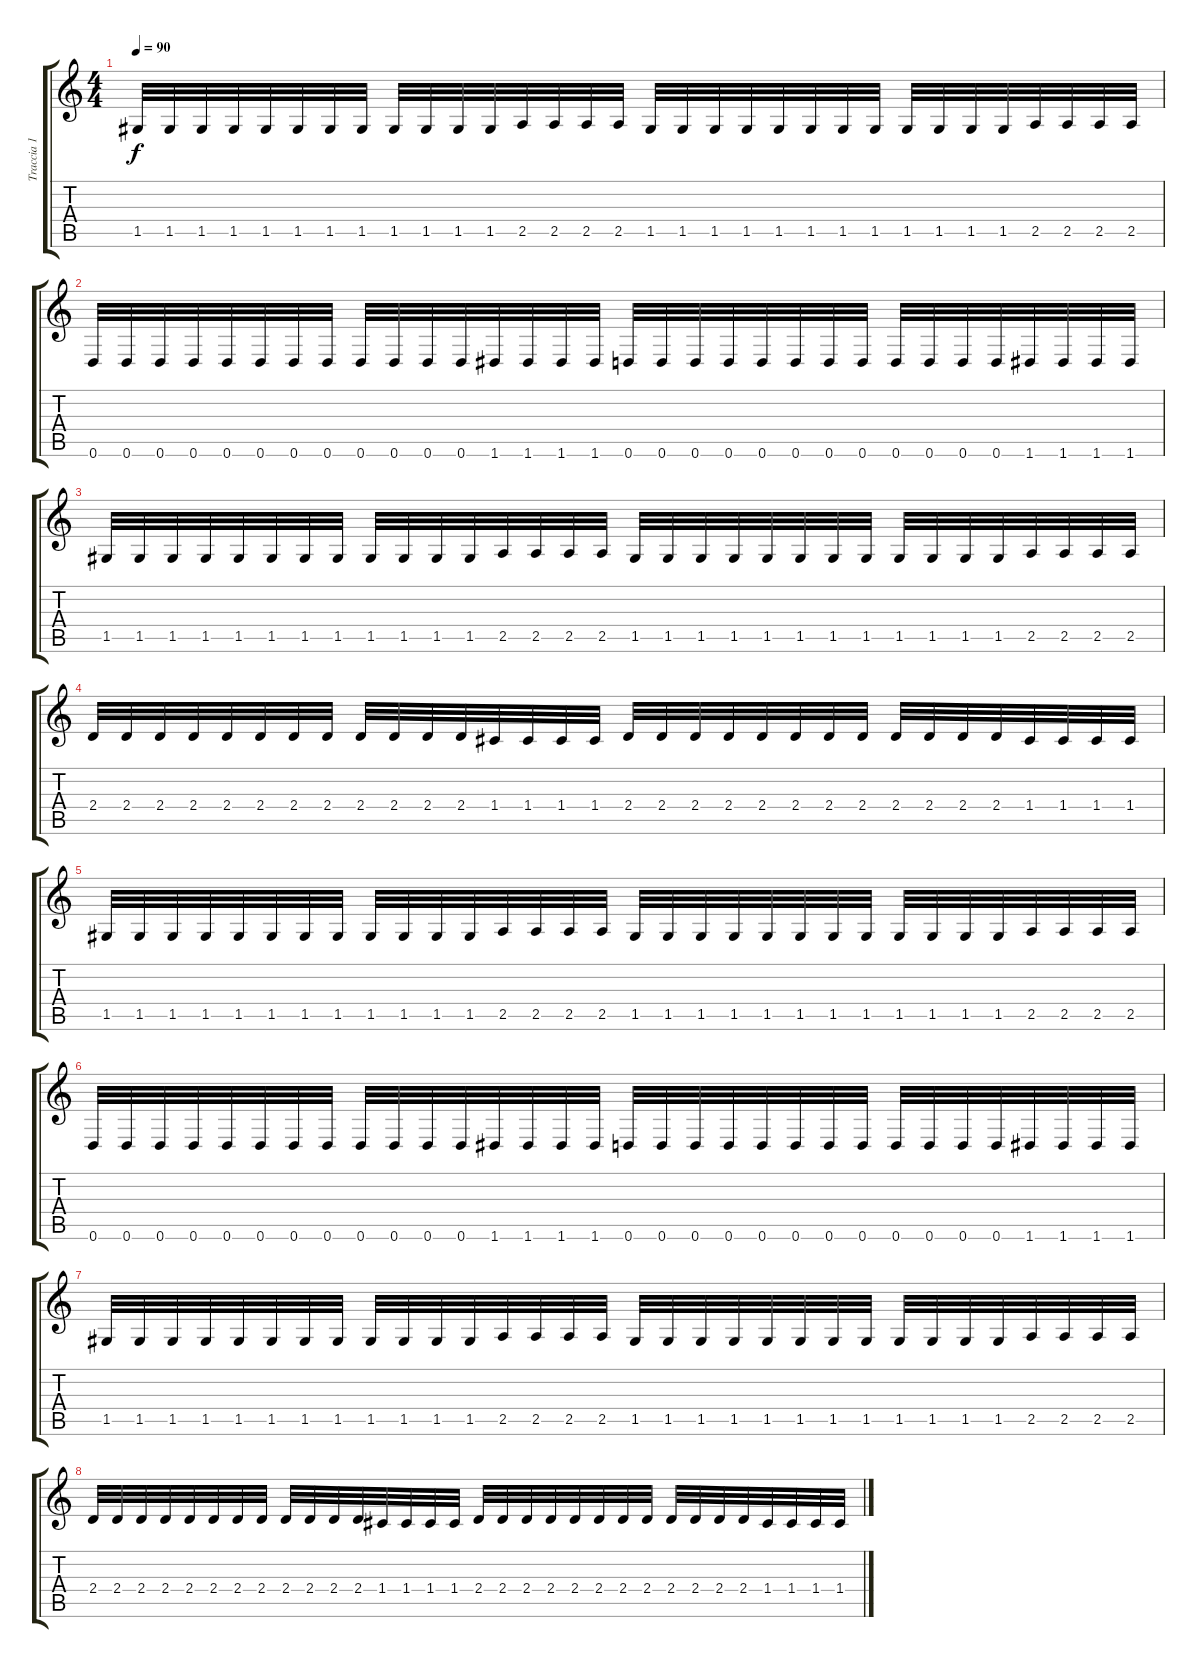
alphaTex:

\track ("Traccia 1" "Traccia 1") {instrument distortionguitar}
\staff {score tabs}
\tuning (D4 A3 F3 C3 G2 D2) {hide}
\ts (4 4)
\tempo 90
\clef g2
\ks c
1.5.32{dy f} 1.5.32 1.5.32 1.5.32 1.5.32 1.5.32 1.5.32 1.5.32 1.5.32 1.5.32 1.5.32 1.5.32 2.5.32 2.5.32 2.5.32 2.5.32 1.5.32 1.5.32 1.5.32 1.5.32 1.5.32 1.5.32 1.5.32 1.5.32 1.5.32 1.5.32 1.5.32 1.5.32 2.5.32 2.5.32 2.5.32 2.5.32 |
0.6.32 0.6.32 0.6.32 0.6.32 0.6.32 0.6.32 0.6.32 0.6.32 0.6.32 0.6.32 0.6.32 0.6.32 1.6.32 1.6.32 1.6.32 1.6.32 0.6.32 0.6.32 0.6.32 0.6.32 0.6.32 0.6.32 0.6.32 0.6.32 0.6.32 0.6.32 0.6.32 0.6.32 1.6.32 1.6.32 1.6.32 1.6.32 |
1.5.32 1.5.32 1.5.32 1.5.32 1.5.32 1.5.32 1.5.32 1.5.32 1.5.32 1.5.32 1.5.32 1.5.32 2.5.32 2.5.32 2.5.32 2.5.32 1.5.32 1.5.32 1.5.32 1.5.32 1.5.32 1.5.32 1.5.32 1.5.32 1.5.32 1.5.32 1.5.32 1.5.32 2.5.32 2.5.32 2.5.32 2.5.32 |
2.4.32 2.4.32 2.4.32 2.4.32 2.4.32 2.4.32 2.4.32 2.4.32 2.4.32 2.4.32 2.4.32 2.4.32 1.4.32 1.4.32 1.4.32 1.4.32 2.4.32 2.4.32 2.4.32 2.4.32 2.4.32 2.4.32 2.4.32 2.4.32 2.4.32 2.4.32 2.4.32 2.4.32 1.4.32 1.4.32 1.4.32 1.4.32 |
1.5.32 1.5.32 1.5.32 1.5.32 1.5.32 1.5.32 1.5.32 1.5.32 1.5.32 1.5.32 1.5.32 1.5.32 2.5.32 2.5.32 2.5.32 2.5.32 1.5.32 1.5.32 1.5.32 1.5.32 1.5.32 1.5.32 1.5.32 1.5.32 1.5.32 1.5.32 1.5.32 1.5.32 2.5.32 2.5.32 2.5.32 2.5.32 |
0.6.32 0.6.32 0.6.32 0.6.32 0.6.32 0.6.32 0.6.32 0.6.32 0.6.32 0.6.32 0.6.32 0.6.32 1.6.32 1.6.32 1.6.32 1.6.32 0.6.32 0.6.32 0.6.32 0.6.32 0.6.32 0.6.32 0.6.32 0.6.32 0.6.32 0.6.32 0.6.32 0.6.32 1.6.32 1.6.32 1.6.32 1.6.32 |
1.5.32 1.5.32 1.5.32 1.5.32 1.5.32 1.5.32 1.5.32 1.5.32 1.5.32 1.5.32 1.5.32 1.5.32 2.5.32 2.5.32 2.5.32 2.5.32 1.5.32 1.5.32 1.5.32 1.5.32 1.5.32 1.5.32 1.5.32 1.5.32 1.5.32 1.5.32 1.5.32 1.5.32 2.5.32 2.5.32 2.5.32 2.5.32 |
2.4.32 2.4.32 2.4.32 2.4.32 2.4.32 2.4.32 2.4.32 2.4.32 2.4.32 2.4.32 2.4.32 2.4.32 1.4.32 1.4.32 1.4.32 1.4.32 2.4.32 2.4.32 2.4.32 2.4.32 2.4.32 2.4.32 2.4.32 2.4.32 2.4.32 2.4.32 2.4.32 2.4.32 1.4.32 1.4.32 1.4.32 1.4.32
